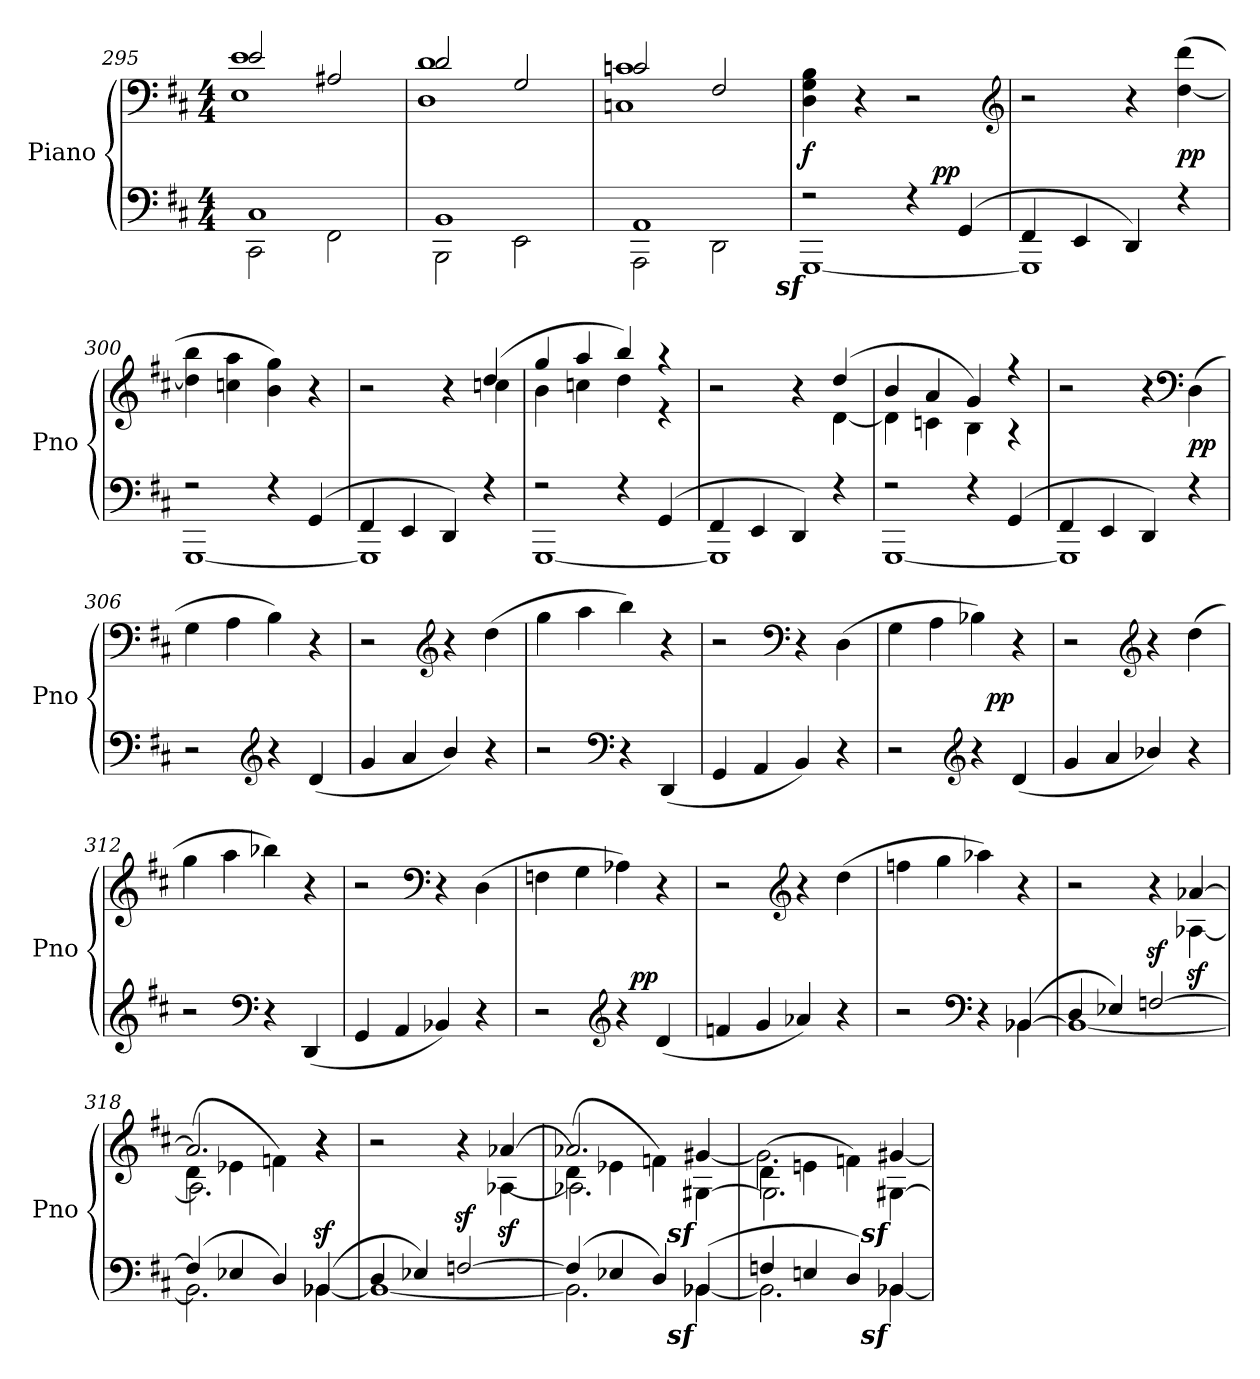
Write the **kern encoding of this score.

**kern	**kern	**dynam
*part1	*part1	*part1
*staff2	*staff1	*staff1/2
*I"Piano	*	*
*I'Pno	*	*
*clefF4	*clefF4	*
*k[f#c#]	*k[f#c#]	*
*M4/4	*M4/4	*
=295	=295	=295
*^	*^	*
1C#	2CC#	2e	1E 1e	.
.	2FF#	2A#X	.	.
=296	=296	=296	=296	=296
1BB	2BBB	2d	1D 1d	.
.	2EE	2G	.	.
=297	=297	=297	=297	=297
1AA	2AAA	2cn	1Cn 1cn	.
.	2DD	2F#	.	.
*	*	*v	*v	*
=298	=298	=298	=298
!	!LO:DY:rj	!	!
2r	[1GGGz<	4D 4G 4B	f
.	.	4r	.
4r	.	2r	.
!	!	!	!LO:DY:a=2:rj
(4GG	.	.	pp
*	*	*clefG2	*
=299	=299	=299	=299
4FF#	1GGG]	2r	.
4EE	.	.	.
4DD)	.	4r	.
4r	.	([4dd 4ddd	pp
=300	=300	=300	=300
2r	[1GGG	4dd] 4bb	.
.	.	4ccn 4aa	.
4r	.	4b 4gg)	.
(4GG	.	4r	.
=301	=301	=301	=301
*	*	*^	*
4FF#	1GGG]	2.ryy	2r	.
4EE	.	.	.	.
4DD)	.	.	4r	.
4r	.	(4dd	4ccn	.
=302	=302	=302	=302	=302
2r	[1GGG	4gg	4b	.
.	.	4aa	4ccn	.
4r	.	4bb)	4dd	.
(4GG	.	4r	4r	.
=303	=303	=303	=303	=303
4FF#	1GGG]	2.ryy	2r	.
4EE	.	.	.	.
4DD)	.	.	4r	.
4r	.	(4dd	[4d	.
=304	=304	=304	=304	=304
2r	[1GGG	4b	4d]	.
.	.	4a	4cn	.
4r	.	4g)	4B	.
(4GG	.	4r	4r	.
*	*	*v	*v	*
=305	=305	=305	=305
4FF#	1GGG]	2r	.
4EE	.	.	.
4DD)	.	4r	.
*	*	*clefF4	*
4r	.	(4D	pp
*v	*v	*	*
=306	=306	=306
2r	4G	.
.	4A	.
*clefG2	*	*
4r	4B)	.
(4d	4r	.
=307	=307	=307
4g	2r	.
4a	.	.
*	*clefG2	*
4b/)	4r	.
4r	(4dd	.
=308	=308	=308
2r	4gg	.
.	4aa	.
*clefF4	*	*
4r	4bb)	.
(4DD	4r	.
=309	=309	=309
4GG	2r	.
4AA	.	.
*	*clefF4	*
4BB)	4r	.
4r	(4D	.
=310	=310	=310
2r	4G	.
.	4A	.
*clefG2	*	*
4r	4B-X)	.
!	!	!LO:DY:rj
(4d	4r	pp
=311	=311	=311
4g	2r	.
4a	.	.
*	*clefG2	*
4b-X/)	4r	.
4r	(4dd	.
=312	=312	=312
2r	4gg	.
.	4aa	.
*clefF4	*	*
4r	4bb-X)	.
(4DD	4r	.
=313	=313	=313
4GG	2r	.
4AA	.	.
*	*clefF4	*
4BB-X)	4r	.
4r	(4D	.
=314	=314	=314
2r	4Fn	.
.	4G	.
*clefG2	*	*
4r	4A-X)	.
!	!	!LO:DY:a=2:rj
(4d	4r	pp
=315	=315	=315
4fn	2r	.
4g	.	.
*	*clefG2	*
4a-X)	4r	.
4r	(4dd	.
=316	=316	=316
*^	*	*
2r	2.ryy	4ffn	.
.	.	4gg	.
*clefF4	*	*	*
4r	.	4aa-X)	.
([4BB-X	4BB-X	4r	.
=317	=317	=317	=317
*	*	*^	*
4D	1BB-_	2r	2.ryy	.
4E-X)	.	.	.	.
[2Fnz>	.	4r	.	.
.	.	[4a-X	[4A-Xz>	.
=318	=318	=318	=318	=318
*	*	*	*^	*
(4Fn]	2.BB-]	(<4d\	2.a-/]	2.A-\]	.
4E-X	.	4e-X\	.	.	.
4D)	.	4fn\)	.	.	.
(4BB-Xz>	[4BB-X	4r	4r	4r	.
*	*	*	*v	*v	*
=319	=319	=319	=319	=319
4D	1BB-_	2r	2.ryy	.
4E-X)	.	.	.	.
[2Fnz>	.	4r	.	.
.	.	[4a-X	[4A-Xz>	.
=320	=320	=320	=320	=320
*	*	*	*^	*
(4Fn]	2.BB-]	(<4d\	2.a-X/]	2.A-X\]	.
4E-X	.	4e-X\	.	.	.
4D)	.	4fn\)	.	.	.
!	!LO:DY:rj	!	!	!LO:DY:rj	!
(4BB-X	[4BB-Xz<	4ryy	[4g#X/	[4G#Xz>\	.
=321	=321	=321	=321	=321	=321
4Fn	2.BB-]	(<4d\	2.g#]	2.G#\]	.
4En	.	4en\	.	.	.
4D)	.	4fn\)	.	.	.
!	!LO:DY:rj	!	!LO:DY:rj	!	!
4BB-X	[4BB-Xz<	4ryy	[4g#Xz>/	[4G#X\	.
*v	*v	*	*	*	*
*	*v	*v	*v	*
=	=	=
*-	*-	*-
